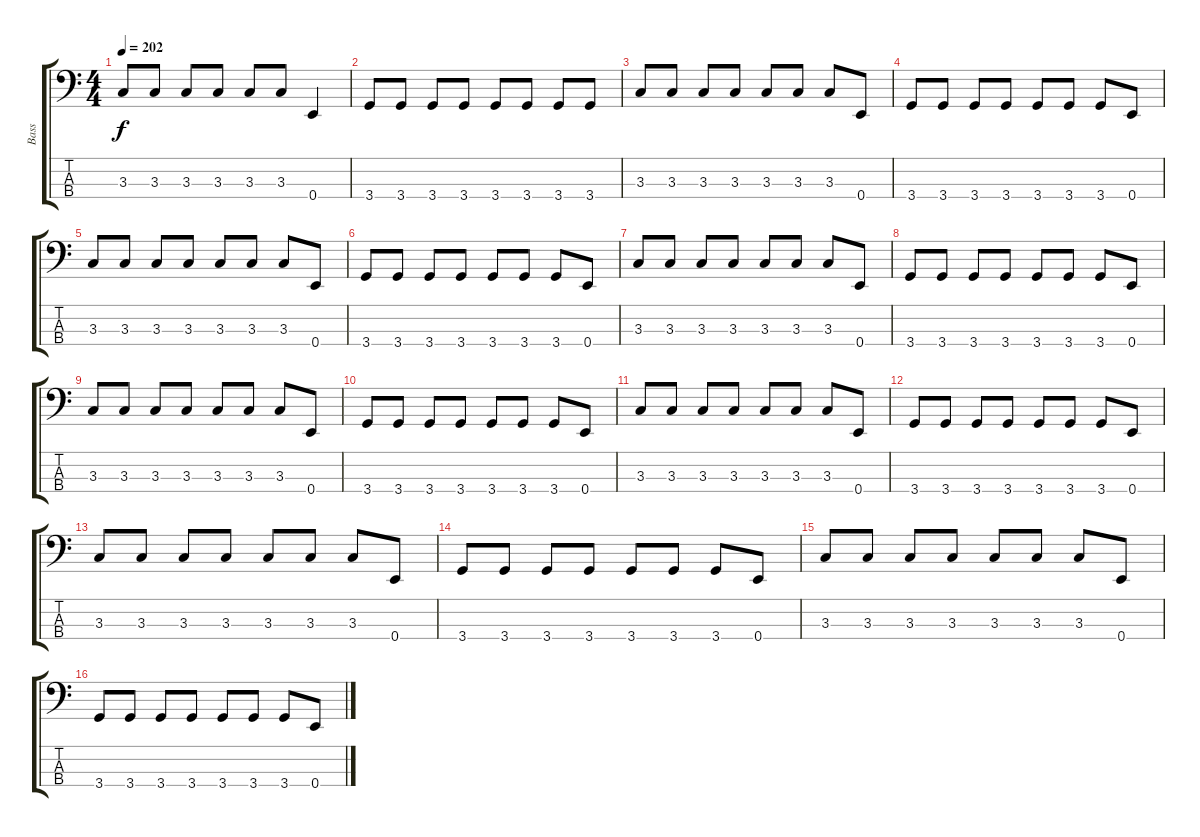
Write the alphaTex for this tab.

\track ("Bass" "Bass") {instrument electricbasspick}
\staff {score tabs}
\tuning (G2 D2 A1 E1) {hide}
\ts (4 4)
\tempo 202
\clef f4
\ks c
3.3.8{dy f} 3.3.8 3.3.8 3.3.8 3.3.8 3.3.8 0.4.4 |
3.4.8 3.4.8 3.4.8 3.4.8 3.4.8 3.4.8 3.4.8 3.4.8 |
3.3.8 3.3.8 3.3.8 3.3.8 3.3.8 3.3.8 3.3.8 0.4.8 |
3.4.8 3.4.8 3.4.8 3.4.8 3.4.8 3.4.8 3.4.8 0.4.8 |
3.3.8 3.3.8 3.3.8 3.3.8 3.3.8 3.3.8 3.3.8 0.4.8 |
3.4.8 3.4.8 3.4.8 3.4.8 3.4.8 3.4.8 3.4.8 0.4.8 |
3.3.8 3.3.8 3.3.8 3.3.8 3.3.8 3.3.8 3.3.8 0.4.8 |
3.4.8 3.4.8 3.4.8 3.4.8 3.4.8 3.4.8 3.4.8 0.4.8 |
3.3.8 3.3.8 3.3.8 3.3.8 3.3.8 3.3.8 3.3.8 0.4.8 |
3.4.8 3.4.8 3.4.8 3.4.8 3.4.8 3.4.8 3.4.8 0.4.8 |
3.3.8 3.3.8 3.3.8 3.3.8 3.3.8 3.3.8 3.3.8 0.4.8 |
3.4.8 3.4.8 3.4.8 3.4.8 3.4.8 3.4.8 3.4.8 0.4.8 |
3.3.8 3.3.8 3.3.8 3.3.8 3.3.8 3.3.8 3.3.8 0.4.8 |
3.4.8 3.4.8 3.4.8 3.4.8 3.4.8 3.4.8 3.4.8 0.4.8 |
3.3.8 3.3.8 3.3.8 3.3.8 3.3.8 3.3.8 3.3.8 0.4.8 |
3.4.8 3.4.8 3.4.8 3.4.8 3.4.8 3.4.8 3.4.8 0.4.8
